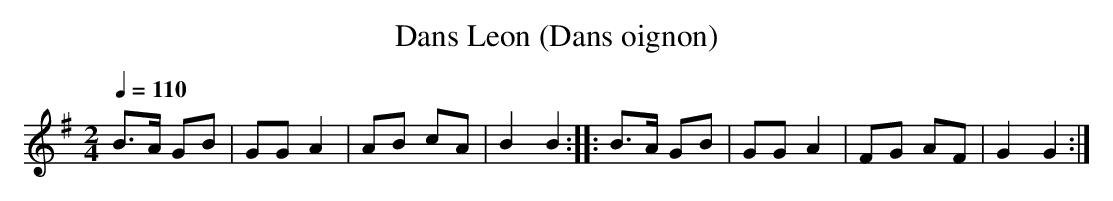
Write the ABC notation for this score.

X:1
T:Dans Leon (Dans oignon)
M:2/4
L:1/8
K:G
Q:1/4=110
B>A GB|GG A2|AB cA|B2 B2 :: B>A GB|GG A2|FG AF|G2 G2 :|
